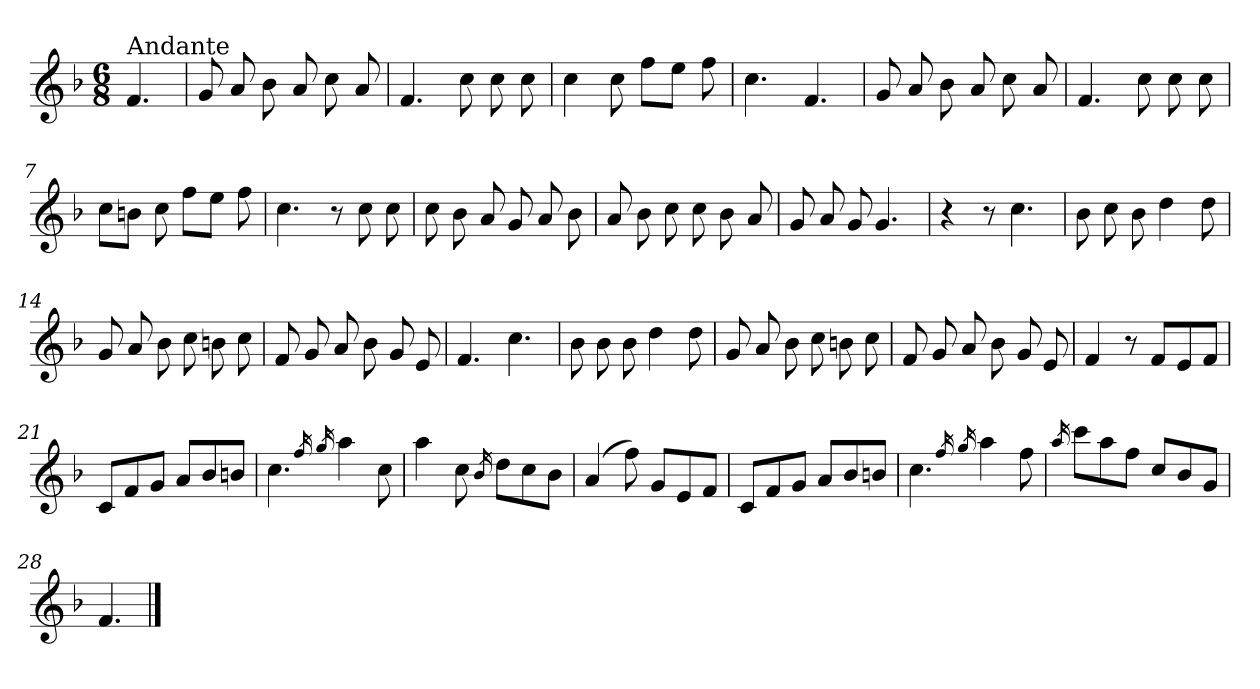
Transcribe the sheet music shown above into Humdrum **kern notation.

**kern
*part1
*staff1
*clefG2
*k[b-]
*F:
*M6/8
=
!LO:TX:a:t=Andante
4.f/
=1
8g/
8a/
8b-\
8a/
8cc\
8a/
=2
4.f/
8cc\
8cc\
8cc\
=3
4cc\
8cc\
8ff\L
8ee\J
8ff\
=4
4.cc\
4.f/
=5
8g/
8a/
8b-\
8a/
8cc\
8a/
!!LO:LB:g=z
=6
4.f/
8cc\
8cc\
8cc\
=7
8cc\L
8bn\J
8cc\
8ff\L
8ee\J
8ff\
=8
4.cc\
8r
8cc\
8cc\
=9
8cc\
8b-\
8a/
8g/
8a/
8b-\
=10
8a/
8b-\
8cc\
8cc\
8b-\
8a/
=11
8g/
8a/
8g/
4.g/
!!LO:LB:g=z
=12
4r
8r
4.cc\
=13
8b-\
8cc\
8b-\
4dd\
8dd\
=14
8g/
8a/
8b-\
8cc\
8bn\
8cc\
=15
8f/
8g/
8a/
8b-\
8g/
8e/
=16
4.f/
4.cc\
=17
8b-\
8b-\
8b-\
4dd\
8dd\
!!LO:LB:g=z
=18
8g/
8a/
8b-\
8cc\
8bn\
8cc\
=19
8f/
8g/
8a/
8b-\
8g/
8e/
=20
4f/
8r
8f/L
8e/
8f/J
=21
8c/L
8f/
8g/J
8a/L
8b-/
8bn/J
=22
4.cc\
16qff/
16qgg/
4aa\
8cc\
=23
4aa\
8cc\
16qb-/
8dd\L
8cc\
8b-\J
!!LO:LB:g=z
=24
(>4a/
8ff\)
8g/L
8e/
8f/J
=25
8c/L
8f/
8g/J
8a/L
8b-/
8bn/J
=26
4.cc\
16qff/
16qgg/
4aa\
8ff\
=27
16qaa/
8ccc\L
8aa\
8ff\J
8cc/L
8b-/
8g/J
=28
4.f/
==
*-
